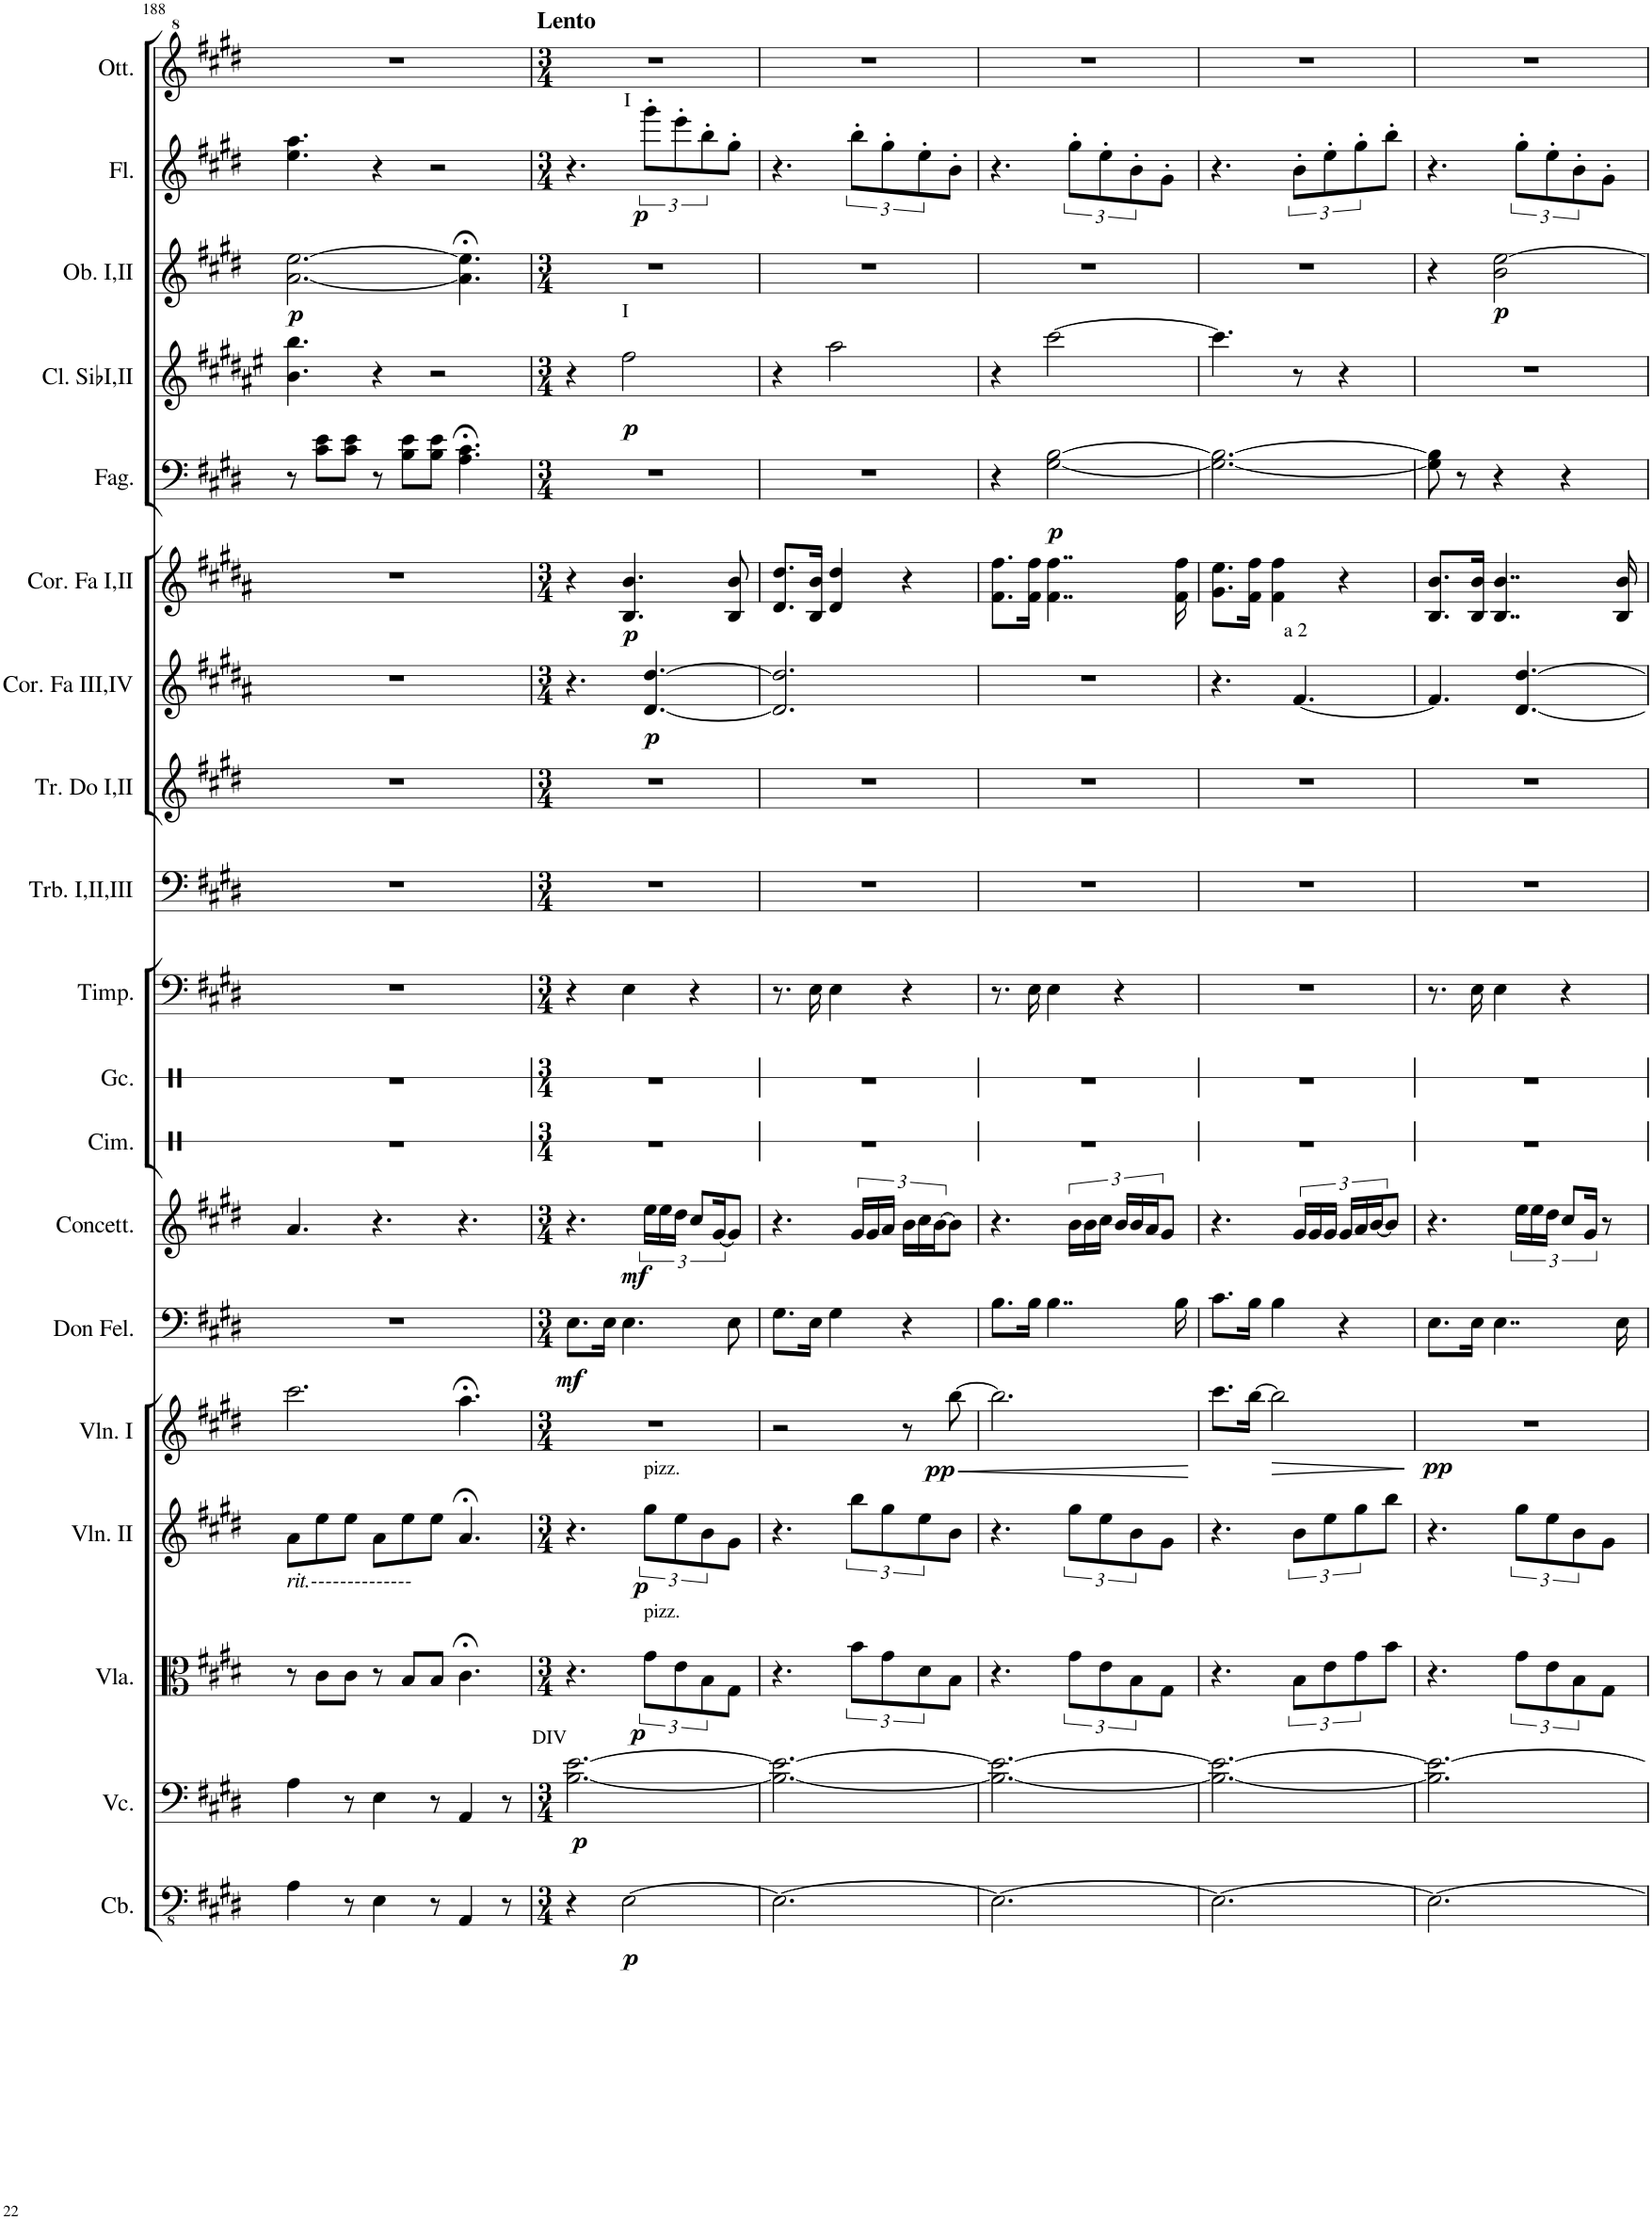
**kern	**dynam	**kern	**dynam	**kern	**dynam	**kern	**dynam	**kern	**dynam	**kern	**dynam	**kern	**dynam	**kern	**kern	**kern	**kern	**kern	**kern	**dynam	**kern	**dynam	**kern	**dynam	**kern	**dynam	**kern	**dynam	**kern	**dynam	**kern
*part19	*part19	*part18	*part18	*part17	*part17	*part16	*part16	*part15	*part15	*part14	*part14	*part13	*part13	*part12	*part11	*part10	*part9	*part8	*part7	*part7	*part6	*part6	*part5	*part5	*part4	*part4	*part3	*part3	*part2	*part2	*part1
*staff19	*staff19	*staff18	*staff18	*staff17	*staff17	*staff16	*staff16	*staff15	*staff15	*staff14	*staff14	*staff13	*staff13	*staff12	*staff11	*staff10	*staff9	*staff8	*staff7	*staff7	*staff6	*staff6	*staff5	*staff5	*staff4	*staff4	*staff3	*staff3	*staff2	*staff2	*staff1
*I"Contrabbasso	*	*I"Violoncello	*	*I"Viola	*	*I"Violino II	*	*I"Violino I	*	*I"Don Felice	*	*I"Concettina	*	*I"Cimbali	*I"Grancassa	*I"Timpani	*I"Trombone I,II,III	*I"Tromba in Do I,II	*I"Corno in Fa III,IV	*	*I"Corno in Fa I,II	*	*I"Fagotto I,II	*	*I"Clarinetto in Sib I,II	*	*I"Oboe I,II	*	*I"Flauto	*	*I"Ottavino
*I'Cb.	*	*I'Vc.	*	*I'Vla.	*	*I'Vln. II	*	*I'Vln. I	*	*I'Don Fel.	*	*I'Concett.	*	*I'Cim.	*I'Gc.	*I'Timp.	*I'Trb. I,II,III	*I'Tr. Do I,II	*I'Cor. Fa III,IV	*	*I'Cor. Fa I,II	*	*I'Fag.	*	*I'Cl. SibI,II	*	*I'Ob. I,II	*	*I'Fl.	*	*I'Ott.
!!LO:PB:g=z
*clefFv4	*	*clefF4	*	*clefC3	*	*clefG2	*	*clefG2	*	*clefF4	*	*clefG2	*	*clefX	*clefX	*clefF4	*clefF4	*clefG2	*clefG2	*	*clefG2	*	*clefF4	*	*clefG2	*	*clefG2	*	*clefG2	*	*clefG^2
*	*	*	*	*	*	*	*	*	*	*	*	*	*	*	*	*	*	*	*Trd4c7	*	*Trd4c7	*	*	*	*Trd1c2	*	*	*	*	*	*Trd-7c-12
*k[f#c#g#d#]	*	*k[f#c#g#d#]	*	*k[f#c#g#d#]	*	*k[f#c#g#d#]	*	*k[f#c#g#d#]	*	*k[f#c#g#d#]	*	*k[f#c#g#d#]	*	*k[]	*k[]	*k[f#c#g#d#]	*k[f#c#g#d#]	*k[f#c#g#d#]	*k[f#c#g#d#a#]	*	*k[f#c#g#d#a#]	*	*k[f#c#g#d#]	*	*k[f#c#g#d#a#e#]	*	*k[f#c#g#d#]	*	*k[f#c#g#d#]	*	*k[f#c#g#d#]
*M9/8	*	*M9/8	*	*M9/8	*	*M9/8	*	*M9/8	*	*M9/8	*	*M9/8	*	*M9/8	*M9/8	*M9/8	*M9/8	*M9/8	*M9/8	*	*M9/8	*	*M9/8	*	*M9/8	*	*M9/8	*	*M9/8	*	*M9/8
=188	=188	=188	=188	=188	=188	=188	=188	=188	=188	=188	=188	=188	=188	=188	=188	=188	=188	=188	=188	=188	=188	=188	=188	=188	=188	=188	=188	=188	=188	=188	=188
!	!	!	!	!	!	!LO:TX:b:i:t=rit.--------------	!	!	!	!	!	!	!	!	!	!	!	!	!	!	!	!	!	!	!	!	!	!	!	!	!
!	!	!	!	!	!	!	!	!	!	!	!	!	!	!	!	!	!	!	!	!	!	!	!	!	!	!	!	!LO:DY:b	!	!	!
4AA\	.	4A\	.	8r	.	8a\L	.	2.ccc#\	.	8%9r	.	4.a/	.	8%9r	8%9r	8%9r	8%9r	8%9r	8%9r	.	8%9r	.	8r	.	4.b\ 4.bb\	.	[2.a\ [2.ee\	p	4.ee\ 4.aa\	.	8%9r
.	.	.	.	8c#\L	.	8ee\	.	.	.	.	.	.	.	.	.	.	.	.	.	.	.	.	8c#\ 8e\L	.	.	.	.	.	.	.	.
8r	.	8r	.	8c#\J	.	8ee\J	.	.	.	.	.	.	.	.	.	.	.	.	.	.	.	.	8c#\ 8e\J	.	.	.	.	.	.	.	.
4EE\	.	4E\	.	8r	.	8a\L	.	.	.	.	.	4.r	.	.	.	.	.	.	.	.	.	.	8r	.	4r	.	.	.	4r	.	.
.	.	.	.	8B/L	.	8ee\	.	.	.	.	.	.	.	.	.	.	.	.	.	.	.	.	8B\ 8e\L	.	.	.	.	.	.	.	.
8r	.	8r	.	8B/J	.	8ee\J	.	.	.	.	.	.	.	.	.	.	.	.	.	.	.	.	8B\ 8e\J	.	2r	.	.	.	2r	.	.
4AAA/	.	4AA/	.	4.c#;<\	.	4.a;</	.	4.aa;<\	.	.	.	4.r	.	.	.	.	.	.	.	.	.	.	4.A\;< 4.c#\;<	.	.	.	4.a\];< 4.ee\];<	.	.	.	.
8r	.	8r	.	.	.	.	.	.	.	.	.	.	.	.	.	.	.	.	.	.	.	.	.	.	.	.	.	.	.	.	.
=189	=189	=189	=189	=189	=189	=189	=189	=189	=189	=189	=189	=189	=189	=189	=189	=189	=189	=189	=189	=189	=189	=189	=189	=189	=189	=189	=189	=189	=189	=189	=189
*M3/4	*	*M3/4	*	*M3/4	*	*M3/4	*	*M3/4	*	*M3/4	*	*M3/4	*	*M3/4	*M3/4	*M3/4	*M3/4	*M3/4	*M3/4	*	*M3/4	*	*M3/4	*	*M3/4	*	*M3/4	*	*M3/4	*	*M3/4
!	!	!	!	!	!	!	!	!	!	!	!	!	!	!	!	!	!	!	!	!	!	!	!	!	!	!	!	!	!	!	!LO:TX:a:B:t=Lento
!	!	!LO:TX:a:t=DIV	!	!	!	!	!	!	!	!	!	!	!	!	!	!	!	!	!	!	!	!	!	!	!	!	!	!	!	!	!
!	!	!	!LO:DY:b	!	!	!	!	!	!	!	!LO:DY:b	!	!	!	!	!	!	!	!	!	!	!	!	!	!	!	!	!	!	!	!
4r	.	[2.B\ [2.e\	p	4.r	.	4.r	.	2.r	.	8.E\L	mf	4.r	.	2.r	2.r	4r	2.r	2.r	4.r	.	4r	.	2.r	.	4r	.	2.r	.	4.r	.	2.r
.	.	.	.	.	.	.	.	.	.	16E\Jk	.	.	.	.	.	.	.	.	.	.	.	.	.	.	.	.	.	.	.	.	.
!	!	!	!	!	!	!	!	!	!	!	!	!	!	!	!	!	!	!	!	!	!	!	!	!	!LO:TX:a:t=I	!	!	!	!	!	!
!	!LO:DY:b	!	!	!	!	!	!	!	!	!	!	!	!	!	!	!	!	!	!	!	!	!LO:DY:b	!	!	!	!LO:DY:b	!	!	!	!	!
[2EE\	p	.	.	.	.	.	.	.	.	4.E\	.	.	.	.	.	4E\	.	.	.	.	4.B/ 4.b/	p	.	.	2ff#\	p	.	.	.	.	.
!	!	!	!	!	!	!	!	!	!	!	!	!	!	!	!	!	!	!	!	!	!	!	!	!	!	!	!	!	!LO:TX:a:t=I	!	!
!	!	!	!	!	!	!LO:TX:a:t=pizz.	!	!	!	!	!	!	!	!	!	!	!	!	!	!	!	!	!	!	!	!	!	!	!	!	!
!	!	!	!	!LO:TX:a:t=pizz.	!	!	!	!	!	!	!	!	!	!	!	!	!	!	!	!	!	!	!	!	!	!	!	!	!	!	!
!	!	!	!	!	!LO:DY:b	!	!LO:DY:b	!	!	!	!	!	!LO:DY:b	!	!	!	!	!	!	!LO:DY:b	!	!	!	!	!	!	!	!	!	!LO:DY:b	!
.	.	.	.	12g#\L	p	12gg#\L	p	.	.	.	.	24ee\LL	mf	.	.	.	.	.	[4.d#/ [4.dd#/	p	.	.	.	.	.	.	.	.	12ggg#'\L	p	.
.	.	.	.	.	.	.	.	.	.	.	.	24ee\	.	.	.	.	.	.	.	.	.	.	.	.	.	.	.	.	.	.	.
.	.	.	.	12e\	.	12ee\	.	.	.	.	.	24dd#\JJ	.	.	.	.	.	.	.	.	.	.	.	.	.	.	.	.	12eee'\	.	.
.	.	.	.	.	.	.	.	.	.	.	.	12cc#/L	.	.	.	4r	.	.	.	.	.	.	.	.	.	.	.	.	.	.	.
.	.	.	.	12B\	.	12b\	.	.	.	.	.	.	.	.	.	.	.	.	.	.	.	.	.	.	.	.	.	.	12bb'\	.	.
.	.	.	.	.	.	.	.	.	.	.	.	[24g#/K	.	.	.	.	.	.	.	.	.	.	.	.	.	.	.	.	.	.	.
.	.	.	.	8G#\J	.	8g#\J	.	.	.	8E\	.	8g#/J]	.	.	.	.	.	.	.	.	8B/ 8b/	.	.	.	.	.	.	.	8gg#'\J	.	.
=190	=190	=190	=190	=190	=190	=190	=190	=190	=190	=190	=190	=190	=190	=190	=190	=190	=190	=190	=190	=190	=190	=190	=190	=190	=190	=190	=190	=190	=190	=190	=190
2.EE\_	.	2.B\_ 2.e\_	.	4.r	.	4.r	.	2r	.	8.G#\L	.	4.r	.	2.r	2.r	8.r	2.r	2.r	2.d#/] 2.dd#/]	.	8.d#/ 8.dd#/L	.	2.r	.	4r	.	2.r	.	4.r	.	2.r
.	.	.	.	.	.	.	.	.	.	16E\Jk	.	.	.	.	.	16E\	.	.	.	.	16B/ 16b/Jk	.	.	.	.	.	.	.	.	.	.
.	.	.	.	.	.	.	.	.	.	4G#\	.	.	.	.	.	4E\	.	.	.	.	4d#/ 4dd#/	.	.	.	2aa#\	.	.	.	.	.	.
.	.	.	.	12b\L	.	12bb\L	.	.	.	.	.	24g#/LL	.	.	.	.	.	.	.	.	.	.	.	.	.	.	.	.	12bb'\L	.	.
.	.	.	.	.	.	.	.	.	.	.	.	24g#/	.	.	.	.	.	.	.	.	.	.	.	.	.	.	.	.	.	.	.
.	.	.	.	12g#\	.	12gg#\	.	.	.	.	.	24a/JJ	.	.	.	.	.	.	.	.	.	.	.	.	.	.	.	.	12gg#'\	.	.
.	.	.	.	.	.	.	.	8r	.	4r	.	24b\LL	.	.	.	4r	.	.	.	.	4r	.	.	.	.	.	.	.	.	.	.
.	.	.	.	12d#\	.	12ee\	.	.	.	.	.	24cc#\	.	.	.	.	.	.	.	.	.	.	.	.	.	.	.	.	12ee'\	.	.
.	.	.	.	.	.	.	.	.	.	.	.	[24b\J	.	.	.	.	.	.	.	.	.	.	.	.	.	.	.	.	.	.	.
!	!	!	!	!	!	!	!	!	!LO:HP:b	!	!	!	!	!	!	!	!	!	!	!	!	!	!	!	!	!	!	!	!	!	!
!	!	!	!	!	!	!	!	!	!LO:DY:n=1:b	!	!	!	!	!	!	!	!	!	!	!	!	!	!	!	!	!	!	!	!	!	!
.	.	.	.	8B\J	.	8b\J	.	[8bb\	< pp	.	.	8b\J]	.	.	.	.	.	.	.	.	.	.	.	.	.	.	.	.	8b'\J	.	.
=191	=191	=191	=191	=191	=191	=191	=191	=191	=191	=191	=191	=191	=191	=191	=191	=191	=191	=191	=191	=191	=191	=191	=191	=191	=191	=191	=191	=191	=191	=191	=191
2.EE\_	.	2.B\_ 2.e\_	.	4.r	.	4.r	.	2.bb\]	.	8.B\L	.	4.r	.	2.r	2.r	8.r	2.r	2.r	2.r	.	8.f#\ 8.ff#\L	.	4r	.	4r	.	2.r	.	4.r	.	2.r
.	.	.	.	.	.	.	.	.	.	16B\Jk	.	.	.	.	.	16E\	.	.	.	.	16f#\ 16ff#\Jk	.	.	.	.	.	.	.	.	.	.
!	!	!	!	!	!	!	!	!	!	!	!	!	!	!	!	!	!	!	!	!	!	!	!	!LO:DY:b	!	!	!	!	!	!	!
.	.	.	.	.	.	.	.	.	.	4..B\	.	.	.	.	.	4E\	.	.	.	.	4..f#\ 4..ff#\	.	[2G#\ [2B\	p	[2ccc#\	.	.	.	.	.	.
.	.	.	.	12g#\L	.	12gg#\L	.	.	.	.	.	24b\LL	.	.	.	.	.	.	.	.	.	.	.	.	.	.	.	.	12gg#'\L	.	.
.	.	.	.	.	.	.	.	.	.	.	.	24b\	.	.	.	.	.	.	.	.	.	.	.	.	.	.	.	.	.	.	.
.	.	.	.	12e\	.	12ee\	.	.	.	.	.	24cc#\JJ	.	.	.	.	.	.	.	.	.	.	.	.	.	.	.	.	12ee'\	.	.
.	.	.	.	.	.	.	.	.	.	.	.	24b/LL	.	.	.	4r	.	.	.	.	.	.	.	.	.	.	.	.	.	.	.
.	.	.	.	12B\	.	12b\	.	.	.	.	.	24b/	.	.	.	.	.	.	.	.	.	.	.	.	.	.	.	.	12b'\	.	.
.	.	.	.	.	.	.	.	.	.	.	.	24a/J	.	.	.	.	.	.	.	.	.	.	.	.	.	.	.	.	.	.	.
.	.	.	.	8G#\J	.	8g#\J	.	.	.	.	.	8g#/J	.	.	.	.	.	.	.	.	.	.	.	.	.	.	.	.	8g#'\J	.	.
.	.	.	.	.	.	.	.	.	.	16B\	.	.	.	.	.	.	.	.	.	.	16f#\ 16ff#\	.	.	.	.	.	.	.	.	.	.
.	.	.	.	.	.	.	.	.	[	.	.	.	.	.	.	.	.	.	.	.	.	.	.	.	.	.	.	.	.	.	.
=192	=192	=192	=192	=192	=192	=192	=192	=192	=192	=192	=192	=192	=192	=192	=192	=192	=192	=192	=192	=192	=192	=192	=192	=192	=192	=192	=192	=192	=192	=192	=192
2.EE\_	.	2.B\_ 2.e\_	.	4.r	.	4.r	.	8.ccc#\L	.	8.c#\L	.	4.r	.	2.r	2.r	2.r	2.r	2.r	4.r	.	8.g#\ 8.ee\L	.	2.G#\_ 2.B\_	.	4.ccc#\]	.	2.r	.	4.r	.	2.r
.	.	.	.	.	.	.	.	[16bb\Jk	.	16B\Jk	.	.	.	.	.	.	.	.	.	.	16f#\ 16ff#\Jk	.	.	.	.	.	.	.	.	.	.
!	!	!	!	!	!	!	!	!	!LO:HP:b	!	!	!	!	!	!	!	!	!	!	!	!	!	!	!	!	!	!	!	!	!	!
.	.	.	.	.	.	.	.	2bb\]	>	4B\	.	.	.	.	.	.	.	.	.	.	4f#\ 4ff#\	.	.	.	.	.	.	.	.	.	.
!	!	!	!	!	!	!	!	!	!	!	!	!	!	!	!	!	!	!	!LO:TX:a:t=a 2	!	!	!	!	!	!	!	!	!	!	!	!
.	.	.	.	12B\L	.	12b\L	.	.	.	.	.	24g#/LL	.	.	.	.	.	.	[4.f#/	.	.	.	.	.	8r	.	.	.	12b'\L	.	.
.	.	.	.	.	.	.	.	.	.	.	.	24g#/	.	.	.	.	.	.	.	.	.	.	.	.	.	.	.	.	.	.	.
.	.	.	.	12e\	.	12ee\	.	.	.	.	.	24g#/JJ	.	.	.	.	.	.	.	.	.	.	.	.	.	.	.	.	12ee'\	.	.
.	.	.	.	.	.	.	.	.	.	4r	.	24g#/LL	.	.	.	.	.	.	.	.	4r	.	.	.	4r	.	.	.	.	.	.
.	.	.	.	12g#\	.	12gg#\	.	.	.	.	.	24a/	.	.	.	.	.	.	.	.	.	.	.	.	.	.	.	.	12gg#'\	.	.
.	.	.	.	.	.	.	.	.	.	.	.	[24b/J	.	.	.	.	.	.	.	.	.	.	.	.	.	.	.	.	.	.	.
.	.	.	.	8b\J	.	8bb\J	.	.	.	.	.	8b/J]	.	.	.	.	.	.	.	.	.	.	.	.	.	.	.	.	8bb'\J	.	.
.	.	.	.	.	.	.	.	.	]	.	.	.	.	.	.	.	.	.	.	.	.	.	.	.	.	.	.	.	.	.	.
=193	=193	=193	=193	=193	=193	=193	=193	=193	=193	=193	=193	=193	=193	=193	=193	=193	=193	=193	=193	=193	=193	=193	=193	=193	=193	=193	=193	=193	=193	=193	=193
!	!	!	!	!	!	!	!	!	!LO:DY:b	!	!	!	!	!	!	!	!	!	!	!	!	!	!	!	!	!	!	!	!	!	!
2.EE\_	.	2.B\] 2.e\_	.	4.r	.	4.r	.	2.r	pp	8.E\L	.	4.r	.	2.r	2.r	8.r	2.r	2.r	4.f#/]	.	8.B/ 8.b/L	.	8G#\] 8B\]	.	2.r	.	4r	.	4.r	.	2.r
.	.	.	.	.	.	.	.	.	.	.	.	.	.	.	.	.	.	.	.	.	.	.	8r	.	.	.	.	.	.	.	.
.	.	.	.	.	.	.	.	.	.	16E\Jk	.	.	.	.	.	16E\	.	.	.	.	16B/ 16b/Jk	.	.	.	.	.	.	.	.	.	.
!	!	!	!	!	!	!	!	!	!	!	!	!	!	!	!	!	!	!	!	!	!	!	!	!	!	!	!	!LO:DY:b	!	!	!
.	.	.	.	.	.	.	.	.	.	4..E\	.	.	.	.	.	4E\	.	.	.	.	4..B/ 4..b/	.	4r	.	.	.	2b\ [2ee\	p	.	.	.
.	.	.	.	12g#\L	.	12gg#\L	.	.	.	.	.	24ee\LL	.	.	.	.	.	.	[4.d#/ [4.dd#/	.	.	.	.	.	.	.	.	.	12gg#'\L	.	.
.	.	.	.	.	.	.	.	.	.	.	.	24ee\	.	.	.	.	.	.	.	.	.	.	.	.	.	.	.	.	.	.	.
.	.	.	.	12e\	.	12ee\	.	.	.	.	.	24dd#\JJ	.	.	.	.	.	.	.	.	.	.	.	.	.	.	.	.	12ee'\	.	.
.	.	.	.	.	.	.	.	.	.	.	.	12cc#/L	.	.	.	4r	.	.	.	.	.	.	4r	.	.	.	.	.	.	.	.
.	.	.	.	12B\	.	12b\	.	.	.	.	.	.	.	.	.	.	.	.	.	.	.	.	.	.	.	.	.	.	12b'\	.	.
.	.	.	.	.	.	.	.	.	.	.	.	24g#/Jk	.	.	.	.	.	.	.	.	.	.	.	.	.	.	.	.	.	.	.
.	.	.	.	8G#\J	.	8g#\J	.	.	.	.	.	8r	.	.	.	.	.	.	.	.	.	.	.	.	.	.	.	.	8g#'\J	.	.
.	.	.	.	.	.	.	.	.	.	16E\	.	.	.	.	.	.	.	.	.	.	16B/ 16b/	.	.	.	.	.	.	.	.	.	.
=	=	=	=	=	=	=	=	=	=	=	=	=	=	=	=	=	=	=	=	=	=	=	=	=	=	=	=	=	=	=	=
*-	*-	*-	*-	*-	*-	*-	*-	*-	*-	*-	*-	*-	*-	*-	*-	*-	*-	*-	*-	*-	*-	*-	*-	*-	*-	*-	*-	*-	*-	*-	*-
